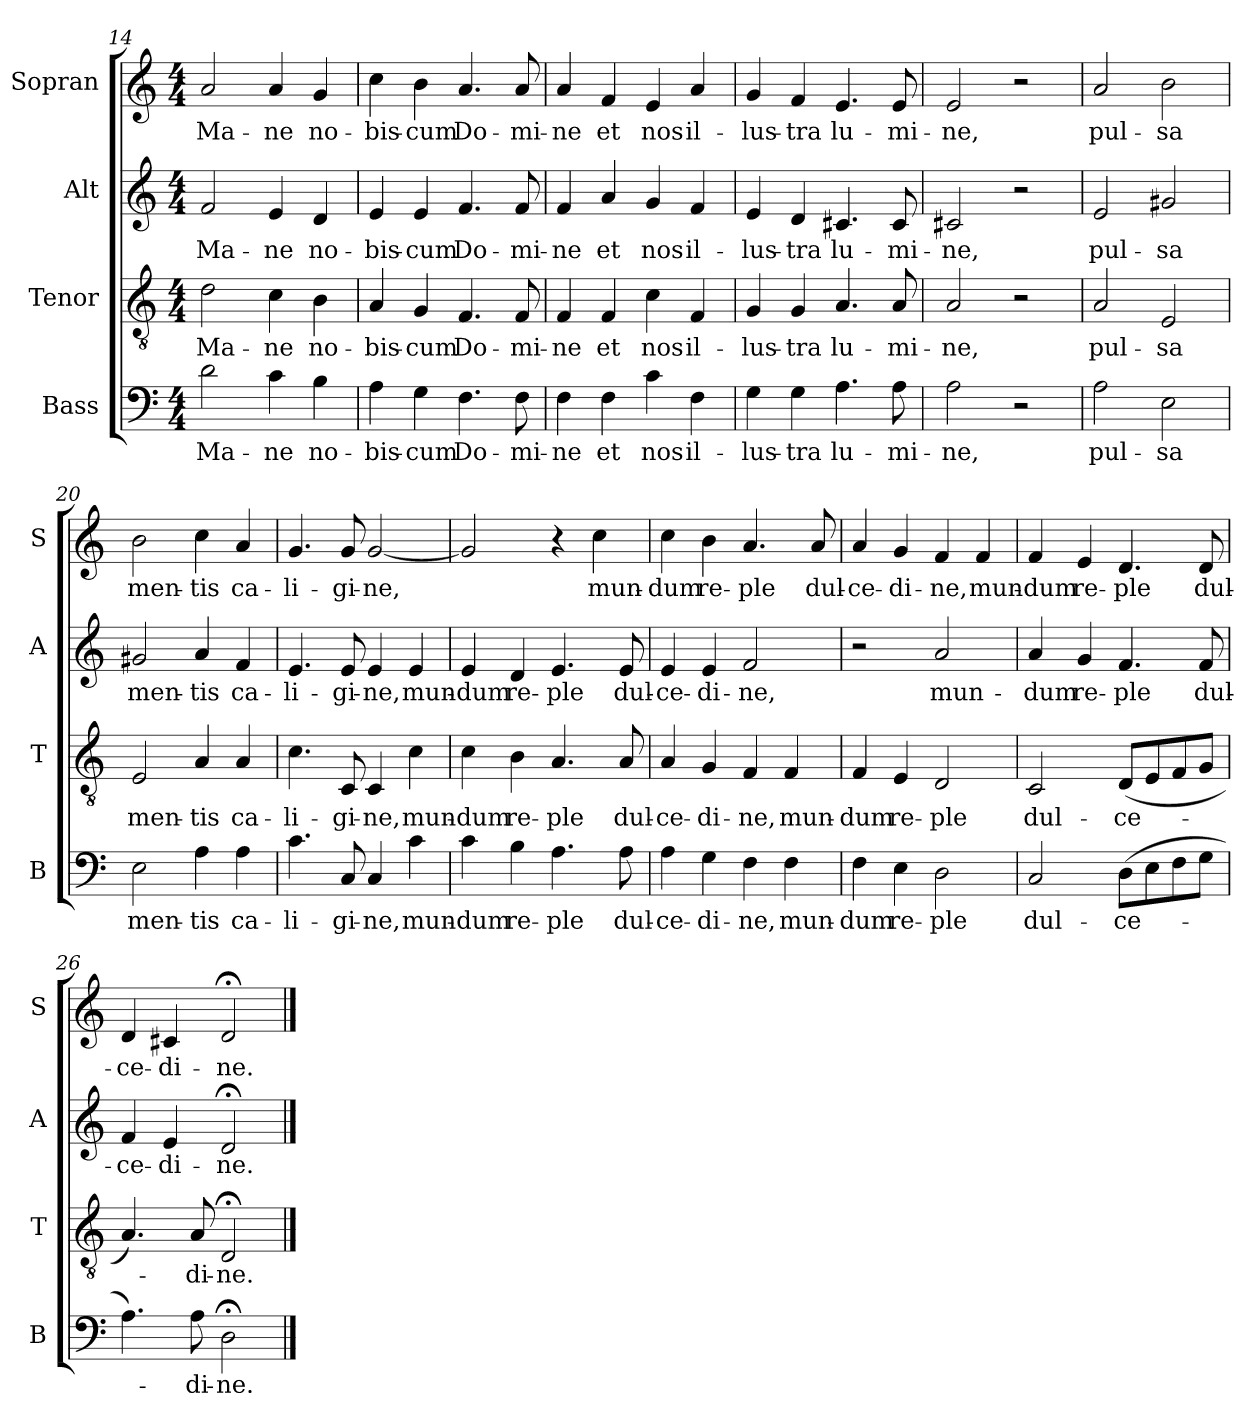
**kern	**text	**kern	**text	**kern	**text	**kern	**text
*part4	*part4	*part3	*part3	*part2	*part2	*part1	*part1
*staff4	*staff4	*staff3	*staff3	*staff2	*staff2	*staff1	*staff1
*I"Bass	*	*I"Tenor	*	*I"Alt	*	*I"Sopran	*
*I'B	*	*I'T	*	*I'A	*	*I'S	*
*clefF4	*	*clefGv2	*	*clefG2	*	*clefG2	*
*k[]	*	*k[]	*	*k[]	*	*k[]	*
*M4/4	*	*M4/4	*	*M4/4	*	*M4/4	*
=14	=14	=14	=14	=14	=14	=14	=14
!	!LO:LY:b	!	!LO:LY:b	!	!LO:LY:b	!	!LO:LY:b
2d\	Ma-	2d\	Ma-	2f/	Ma-	2a/	Ma-
!	!LO:LY:b	!	!LO:LY:b	!	!LO:LY:b	!	!LO:LY:b
4c\	-ne	4c\	-ne	4e/	-ne	4a/	-ne
!	!LO:LY:b	!	!LO:LY:b	!	!LO:LY:b	!	!LO:LY:b
4B\	no-	4B\	no-	4d/	no-	4g/	no-
=15	=15	=15	=15	=15	=15	=15	=15
!	!LO:LY:b	!	!LO:LY:b	!	!LO:LY:b	!	!LO:LY:b
4A\	-bis-	4A/	-bis-	4e/	-bis-	4cc\	-bis-
!	!LO:LY:b	!	!LO:LY:b	!	!LO:LY:b	!	!LO:LY:b
4G\	-cum	4G/	-cum	4e/	-cum	4b\	-cum
!	!LO:LY:b	!	!LO:LY:b	!	!LO:LY:b	!	!LO:LY:b
4.F\	Do-	4.F/	Do-	4.f/	Do-	4.a/	Do-
!	!LO:LY:b	!	!LO:LY:b	!	!LO:LY:b	!	!LO:LY:b
8F\	-mi-	8F/	-mi-	8f/	-mi-	8a/	-mi-
=16	=16	=16	=16	=16	=16	=16	=16
!	!LO:LY:b	!	!LO:LY:b	!	!LO:LY:b	!	!LO:LY:b
4F\	-ne	4F/	-ne	4f/	-ne	4a/	-ne
!	!LO:LY:b	!	!LO:LY:b	!	!LO:LY:b	!	!LO:LY:b
4F\	et	4F/	et	4a/	et	4f/	et
!	!LO:LY:b	!	!LO:LY:b	!	!LO:LY:b	!	!LO:LY:b
4c\	nos	4c\	nos	4g/	nos	4e/	nos
!	!LO:LY:b	!	!LO:LY:b	!	!LO:LY:b	!	!LO:LY:b
4F\	il-	4F/	il-	4f/	il-	4a/	il-
=17	=17	=17	=17	=17	=17	=17	=17
!	!LO:LY:b	!	!LO:LY:b	!	!LO:LY:b	!	!LO:LY:b
4G\	-lus-	4G/	-lus-	4e/	-lus-	4g/	-lus-
!	!LO:LY:b	!	!LO:LY:b	!	!LO:LY:b	!	!LO:LY:b
4G\	-tra	4G/	-tra	4d/	-tra	4f/	-tra
!	!LO:LY:b	!	!LO:LY:b	!	!LO:LY:b	!	!LO:LY:b
4.A\	lu-	4.A/	lu-	4.c#X/	lu-	4.e/	lu-
!	!LO:LY:b	!	!LO:LY:b	!	!LO:LY:b	!	!LO:LY:b
8A\	-mi-	8A/	-mi-	8c#/	-mi-	8e/	-mi-
!!LO:LB:g=z
=18	=18	=18	=18	=18	=18	=18	=18
!	!LO:LY:b	!	!LO:LY:b	!	!LO:LY:b	!	!LO:LY:b
2A\	-ne,	2A/	-ne,	2c#X/	-ne,	2e/	-ne,
2r	.	2r	.	2r	.	2r	.
=19	=19	=19	=19	=19	=19	=19	=19
!	!LO:LY:b	!	!LO:LY:b	!	!LO:LY:b	!	!LO:LY:b
2A\	pul-	2A/	pul-	2e/	pul-	2a/	pul-
!	!LO:LY:b	!	!LO:LY:b	!	!LO:LY:b	!	!LO:LY:b
2E\	-sa	2E/	-sa	2g#X/	-sa	2b\	-sa
=20	=20	=20	=20	=20	=20	=20	=20
!	!LO:LY:b	!	!LO:LY:b	!	!LO:LY:b	!	!LO:LY:b
2E\	men-	2E/	men-	2g#X/	men-	2b\	men-
!	!LO:LY:b	!	!LO:LY:b	!	!LO:LY:b	!	!LO:LY:b
4A\	-tis	4A/	-tis	4a/	-tis	4cc\	-tis
!	!LO:LY:b	!	!LO:LY:b	!	!LO:LY:b	!	!LO:LY:b
4A\	ca-	4A/	ca-	4f/	ca-	4a/	ca-
=21	=21	=21	=21	=21	=21	=21	=21
!	!LO:LY:b	!	!LO:LY:b	!	!LO:LY:b	!	!LO:LY:b
4.c\	-li-	4.c\	-li-	4.e/	-li-	4.g/	-li-
!	!LO:LY:b	!	!LO:LY:b	!	!LO:LY:b	!	!LO:LY:b
8C/	-gi-	8C/	-gi-	8e/	-gi-	8g/	-gi-
!	!LO:LY:b	!	!LO:LY:b	!	!LO:LY:b	!	!LO:LY:b
4C/	-ne,	4C/	-ne,	4e/	-ne,	[2g/	-ne,
!	!LO:LY:b	!	!LO:LY:b	!	!LO:LY:b	!	!
4c\	mun-	4c\	mun-	4e/	mun-	.	.
=22	=22	=22	=22	=22	=22	=22	=22
!	!LO:LY:b	!	!LO:LY:b	!	!LO:LY:b	!	!
4c\	-dum	4c\	-dum	4e/	-dum	2g/]	.
!	!LO:LY:b	!	!LO:LY:b	!	!LO:LY:b	!	!
4B\	re-	4B\	re-	4d/	re-	.	.
!	!LO:LY:b	!	!LO:LY:b	!	!LO:LY:b	!	!
4.A\	-ple	4.A/	-ple	4.e/	-ple	4r	.
!	!	!	!	!	!	!	!LO:LY:b
.	.	.	.	.	.	4cc\	mun-
!	!LO:LY:b	!	!LO:LY:b	!	!LO:LY:b	!	!
8A\	dul-	8A/	dul-	8e/	dul-	.	.
=23	=23	=23	=23	=23	=23	=23	=23
!	!LO:LY:b	!	!LO:LY:b	!	!LO:LY:b	!	!LO:LY:b
4A\	-ce-	4A/	-ce-	4e/	-ce-	4cc\	-dum
!	!LO:LY:b	!	!LO:LY:b	!	!LO:LY:b	!	!LO:LY:b
4G\	-di-	4G/	-di-	4e/	-di-	4b\	re-
!	!LO:LY:b	!	!LO:LY:b	!	!LO:LY:b	!	!LO:LY:b
4F\	-ne,	4F/	-ne,	2f/	-ne,	4.a/	-ple
!	!LO:LY:b	!	!LO:LY:b	!	!	!	!
4F\	mun-	4F/	mun-	.	.	.	.
!	!	!	!	!	!	!	!LO:LY:b
.	.	.	.	.	.	8a/	dul-
!!LO:PB:g=z
=24	=24	=24	=24	=24	=24	=24	=24
!	!LO:LY:b	!	!LO:LY:b	!	!	!	!LO:LY:b
4F\	-dum	4F/	-dum	2r	.	4a/	-ce-
!	!LO:LY:b	!	!LO:LY:b	!	!	!	!LO:LY:b
4E\	re-	4E/	re-	.	.	4g/	-di-
!	!LO:LY:b	!	!LO:LY:b	!	!LO:LY:b	!	!LO:LY:b
2D\	-ple	2D/	-ple	2a/	mun-	4f/	-ne,
!	!	!	!	!	!	!	!LO:LY:b
.	.	.	.	.	.	4f/	mun-
=25	=25	=25	=25	=25	=25	=25	=25
!	!LO:LY:b	!	!LO:LY:b	!	!LO:LY:b	!	!LO:LY:b
2C/	dul-	2C/	dul-	4a/	-dum	4f/	-dum
!	!	!	!	!	!LO:LY:b	!	!LO:LY:b
.	.	.	.	4g/	re-	4e/	re-
!	!LO:LY:b	!	!LO:LY:b	!	!LO:LY:b	!	!LO:LY:b
(>8D\L	-ce-	(<8D/L	-ce-	4.f/	-ple	4.d/	-ple
8E\	.	8E/	.	.	.	.	.
8F\	.	8F/	.	.	.	.	.
!	!	!	!	!	!LO:LY:b	!	!LO:LY:b
8G\J	.	8G/J	.	8f/	dul-	8d/	dul-
=26	=26	=26	=26	=26	=26	=26	=26
!	!	!	!	!	!LO:LY:b	!	!LO:LY:b
4.A\)	.	4.A/)	.	4f/	-ce-	4d/	-ce-
!	!	!	!	!	!LO:LY:b	!	!LO:LY:b
.	.	.	.	4e/	-di-	4c#X/	-di-
!	!LO:LY:b	!	!LO:LY:b	!	!	!	!
8A\	-di-	8A/	-di-	.	.	.	.
!	!LO:LY:b	!	!LO:LY:b	!	!LO:LY:b	!	!LO:LY:b
2D;<\	-ne.	2D;</	-ne.	2d;</	-ne.	2d;</	-ne.
==	==	==	==	==	==	==	==
*-	*-	*-	*-	*-	*-	*-	*-
